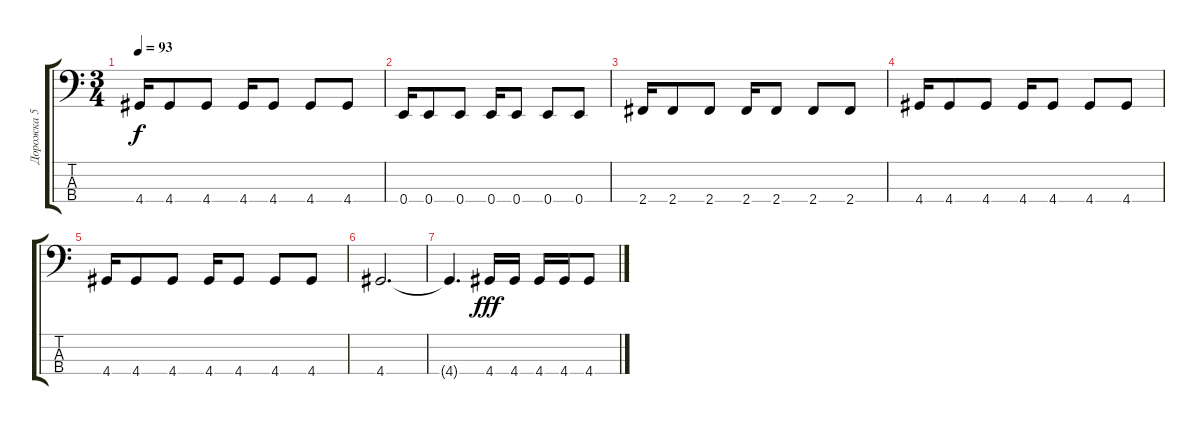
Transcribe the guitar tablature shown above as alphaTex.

\track ("Дорожка 5" "Дорожка 5") {instrument electricbassfinger}
\staff {score tabs}
\tuning (G2 D2 A1 E1) {hide}
\ts (3 4)
\tempo 93
\clef f4
\ks c
4.4.16{dy f} 4.4.8 4.4.8 4.4.16 4.4.8 4.4.8 4.4.8 |
0.4.16 0.4.8 0.4.8 0.4.16 0.4.8 0.4.8 0.4.8 |
2.4.16 2.4.8 2.4.8 2.4.16 2.4.8 2.4.8 2.4.8 |
4.4.16 4.4.8 4.4.8 4.4.16 4.4.8 4.4.8 4.4.8 |
4.4.16 4.4.8 4.4.8 4.4.16 4.4.8 4.4.8 4.4.8 |
4.4.2{d} |
4.4{t}.4{d} 4.4.16{dy fff} 4.4.16 4.4.16 4.4.16 4.4.8
